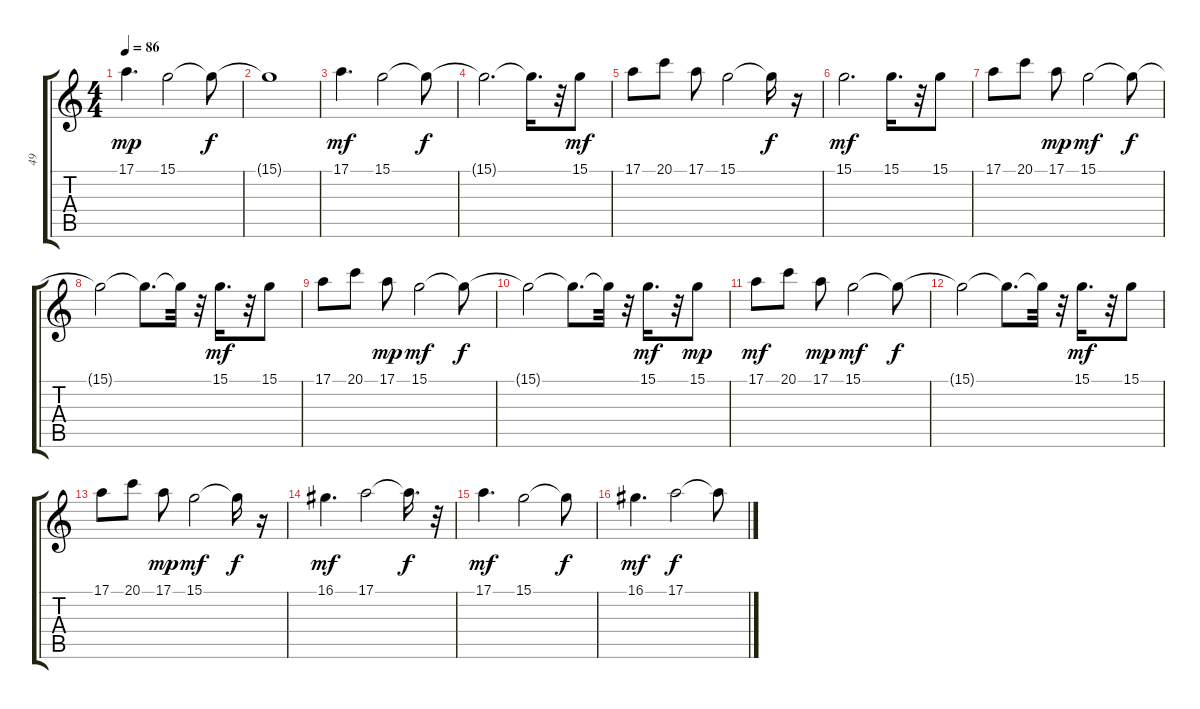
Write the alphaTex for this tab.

\track ("49" "49") {instrument stringensemble1}
\staff {score tabs}
\tuning (E4 B3 G3 D3 A2 E2) {hide}
\ts (4 4)
\tempo 86
\clef g2
\ks c
17.1.4{d dy mp} 15.1.2 15.1{t}.8{dy f} |
15.1{t}.1 |
17.1.4{d dy mf} 15.1.2 15.1{t}.8{dy f} |
15.1{t}.2{d} 15.1{t}.16{d} r.32 15.1.8{dy mf} |
17.1.8 20.1.8 17.1.8 15.1.2 15.1{t}.16{dy f} r.16 |
15.1.2{d dy mf} 15.1.16{d} r.32 15.1.8 |
17.1.8 20.1.8 17.1.8{dy mp} 15.1.2{dy mf} 15.1{t}.8{dy f} |
15.1{t}.2 15.1{t}.8{d} 15.1{t}.32 r.32 15.1.16{d dy mf} r.32 15.1.8 |
17.1.8 20.1.8 17.1.8{dy mp} 15.1.2{dy mf} 15.1{t}.8{dy f} |
15.1{t}.2 15.1{t}.8{d} 15.1{t}.32 r.32 15.1.16{d dy mf} r.32 15.1.8{dy mp} |
17.1.8{dy mf} 20.1.8 17.1.8{dy mp} 15.1.2{dy mf} 15.1{t}.8{dy f} |
15.1{t}.2 15.1{t}.8{d} 15.1{t}.32 r.32 15.1.16{d dy mf} r.32 15.1.8 |
17.1.8 20.1.8 17.1.8{dy mp} 15.1.2{dy mf} 15.1{t}.16{dy f} r.16 |
16.1.4{d dy mf} 17.1.2 17.1{t}.16{d dy f} r.32 |
17.1.4{d dy mf} 15.1.2 15.1{t}.8{dy f} |
16.1.4{d dy mf} 17.1.2{dy f} 17.1{t}.8
